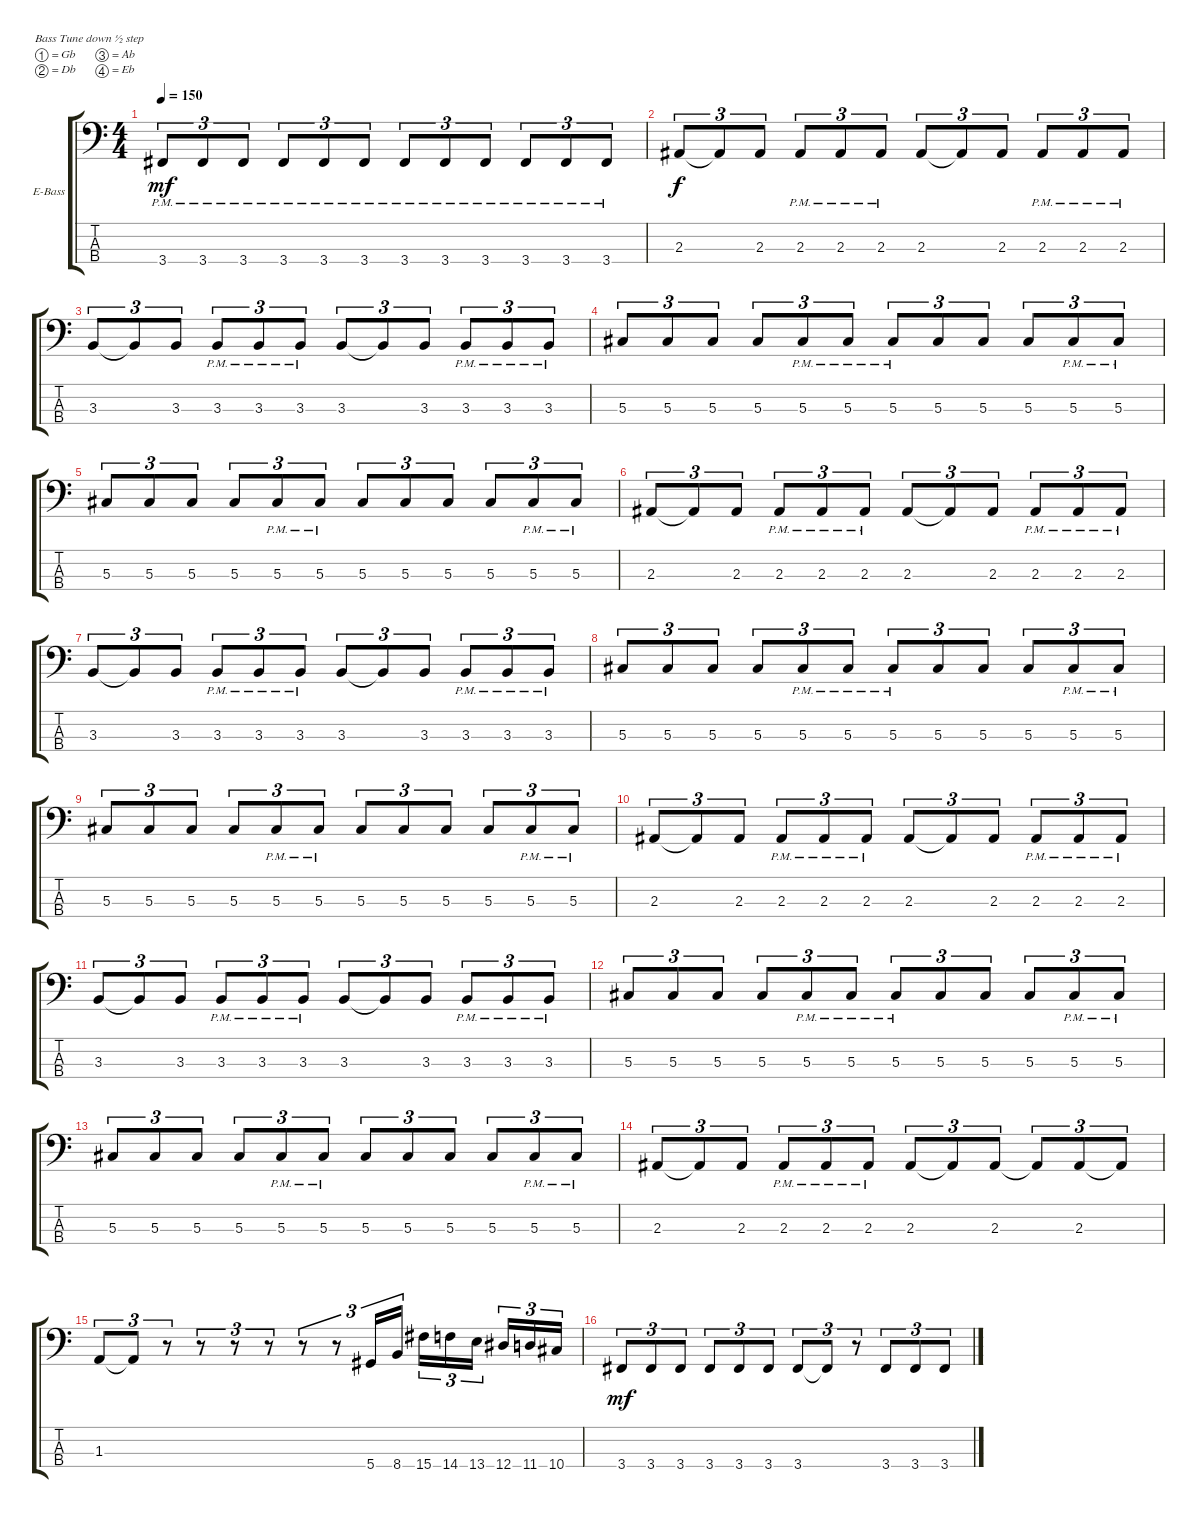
\bracketExtendMode groupsimilarinstruments
\firstSystemTrackNameOrientation horizontal
\otherSystemsTrackNameOrientation horizontal
\track ("Electric Bass" "E-Bass") {instrument electricbassfinger}
\staff {score tabs}
\tuning (Gb2 Db2 Ab1 Eb1)
\ts (4 4)
\tempo 150
\clef f4
\ks c
3.4{pm}.8{tu (3 2) dy mf} 3.4{pm}.8{tu (3 2)} 3.4{pm}.8{tu (3 2)} 3.4{pm}.8{tu (3 2)} 3.4{pm}.8{tu (3 2)} 3.4{pm}.8{tu (3 2)} 3.4{pm}.8{tu (3 2)} 3.4{pm}.8{tu (3 2)} 3.4{pm}.8{tu (3 2)} 3.4{pm}.8{tu (3 2)} 3.4{pm}.8{tu (3 2)} 3.4{pm}.8{tu (3 2)} |
2.3.8{tu (3 2) dy f} 2.3{t}.8{tu (3 2)} 2.3.8{tu (3 2)} 2.3{pm}.8{tu (3 2)} 2.3{pm}.8{tu (3 2)} 2.3{pm}.8{tu (3 2)} 2.3.8{tu (3 2)} 2.3{t}.8{tu (3 2)} 2.3.8{tu (3 2)} 2.3{pm}.8{tu (3 2)} 2.3{pm}.8{tu (3 2)} 2.3{pm}.8{tu (3 2)} |
3.3.8{tu (3 2)} 3.3{t}.8{tu (3 2)} 3.3.8{tu (3 2)} 3.3{pm}.8{tu (3 2)} 3.3{pm}.8{tu (3 2)} 3.3{pm}.8{tu (3 2)} 3.3.8{tu (3 2)} 3.3{t}.8{tu (3 2)} 3.3.8{tu (3 2)} 3.3{pm}.8{tu (3 2)} 3.3{pm}.8{tu (3 2)} 3.3{pm}.8{tu (3 2)} |
5.3.8{tu (3 2)} 5.3.8{tu (3 2)} 5.3.8{tu (3 2)} 5.3.8{tu (3 2)} 5.3{pm}.8{tu (3 2)} 5.3{pm}.8{tu (3 2)} 5.3{pm}.8{tu (3 2)} 5.3.8{tu (3 2)} 5.3.8{tu (3 2)} 5.3.8{tu (3 2)} 5.3{pm}.8{tu (3 2)} 5.3{pm}.8{tu (3 2)} |
5.3.8{tu (3 2)} 5.3.8{tu (3 2)} 5.3.8{tu (3 2)} 5.3.8{tu (3 2)} 5.3{pm}.8{tu (3 2)} 5.3{pm}.8{tu (3 2)} 5.3.8{tu (3 2)} 5.3.8{tu (3 2)} 5.3.8{tu (3 2)} 5.3.8{tu (3 2)} 5.3{pm}.8{tu (3 2)} 5.3{pm}.8{tu (3 2)} |
2.3.8{tu (3 2)} 2.3{t}.8{tu (3 2)} 2.3.8{tu (3 2)} 2.3{pm}.8{tu (3 2)} 2.3{pm}.8{tu (3 2)} 2.3{pm}.8{tu (3 2)} 2.3.8{tu (3 2)} 2.3{t}.8{tu (3 2)} 2.3.8{tu (3 2)} 2.3{pm}.8{tu (3 2)} 2.3{pm}.8{tu (3 2)} 2.3{pm}.8{tu (3 2)} |
3.3.8{tu (3 2)} 3.3{t}.8{tu (3 2)} 3.3.8{tu (3 2)} 3.3{pm}.8{tu (3 2)} 3.3{pm}.8{tu (3 2)} 3.3{pm}.8{tu (3 2)} 3.3.8{tu (3 2)} 3.3{t}.8{tu (3 2)} 3.3.8{tu (3 2)} 3.3{pm}.8{tu (3 2)} 3.3{pm}.8{tu (3 2)} 3.3{pm}.8{tu (3 2)} |
5.3.8{tu (3 2)} 5.3.8{tu (3 2)} 5.3.8{tu (3 2)} 5.3.8{tu (3 2)} 5.3{pm}.8{tu (3 2)} 5.3{pm}.8{tu (3 2)} 5.3{pm}.8{tu (3 2)} 5.3.8{tu (3 2)} 5.3.8{tu (3 2)} 5.3.8{tu (3 2)} 5.3{pm}.8{tu (3 2)} 5.3{pm}.8{tu (3 2)} |
5.3.8{tu (3 2)} 5.3.8{tu (3 2)} 5.3.8{tu (3 2)} 5.3.8{tu (3 2)} 5.3{pm}.8{tu (3 2)} 5.3{pm}.8{tu (3 2)} 5.3.8{tu (3 2)} 5.3.8{tu (3 2)} 5.3.8{tu (3 2)} 5.3.8{tu (3 2)} 5.3{pm}.8{tu (3 2)} 5.3{pm}.8{tu (3 2)} |
2.3.8{tu (3 2)} 2.3{t}.8{tu (3 2)} 2.3.8{tu (3 2)} 2.3{pm}.8{tu (3 2)} 2.3{pm}.8{tu (3 2)} 2.3{pm}.8{tu (3 2)} 2.3.8{tu (3 2)} 2.3{t}.8{tu (3 2)} 2.3.8{tu (3 2)} 2.3{pm}.8{tu (3 2)} 2.3{pm}.8{tu (3 2)} 2.3{pm}.8{tu (3 2)} |
3.3.8{tu (3 2)} 3.3{t}.8{tu (3 2)} 3.3.8{tu (3 2)} 3.3{pm}.8{tu (3 2)} 3.3{pm}.8{tu (3 2)} 3.3{pm}.8{tu (3 2)} 3.3.8{tu (3 2)} 3.3{t}.8{tu (3 2)} 3.3.8{tu (3 2)} 3.3{pm}.8{tu (3 2)} 3.3{pm}.8{tu (3 2)} 3.3{pm}.8{tu (3 2)} |
5.3.8{tu (3 2)} 5.3.8{tu (3 2)} 5.3.8{tu (3 2)} 5.3.8{tu (3 2)} 5.3{pm}.8{tu (3 2)} 5.3{pm}.8{tu (3 2)} 5.3{pm}.8{tu (3 2)} 5.3.8{tu (3 2)} 5.3.8{tu (3 2)} 5.3.8{tu (3 2)} 5.3{pm}.8{tu (3 2)} 5.3{pm}.8{tu (3 2)} |
5.3.8{tu (3 2)} 5.3.8{tu (3 2)} 5.3.8{tu (3 2)} 5.3.8{tu (3 2)} 5.3{pm}.8{tu (3 2)} 5.3{pm}.8{tu (3 2)} 5.3.8{tu (3 2)} 5.3.8{tu (3 2)} 5.3.8{tu (3 2)} 5.3.8{tu (3 2)} 5.3{pm}.8{tu (3 2)} 5.3{pm}.8{tu (3 2)} |
2.3.8{tu (3 2)} 2.3{t}.8{tu (3 2)} 2.3.8{tu (3 2)} 2.3{pm}.8{tu (3 2)} 2.3{pm}.8{tu (3 2)} 2.3{pm}.8{tu (3 2)} 2.3.8{tu (3 2)} 2.3{t}.8{tu (3 2)} 2.3.8{tu (3 2)} 2.3{t}.8{tu (3 2)} 2.3.8{tu (3 2)} 2.3{t}.8{tu (3 2)} |
1.3.8{tu (3 2)} 1.3{t}.8{tu (3 2)} r.8{tu (3 2)} r.8{tu (3 2)} r.8{tu (3 2)} r.8{tu (3 2)} r.8{tu (3 2)} r.8{tu (3 2)} 5.4.16{tu (3 2)} 8.4.16{tu (3 2)} 15.4.16{tu (3 2)} 14.4.16{tu (3 2)} 13.4.16{tu (3 2)} 12.4.16{tu (3 2)} 11.4.16{tu (3 2)} 10.4.16{tu (3 2)} |
3.4.8{tu (3 2) dy mf} 3.4.8{tu (3 2)} 3.4.8{tu (3 2)} 3.4.8{tu (3 2)} 3.4.8{tu (3 2)} 3.4.8{tu (3 2)} 3.4.8{tu (3 2)} 3.4{t}.8{tu (3 2)} r.8{tu (3 2)} 3.4.8{tu (3 2)} 3.4.8{tu (3 2)} 3.4.8{tu (3 2)}
